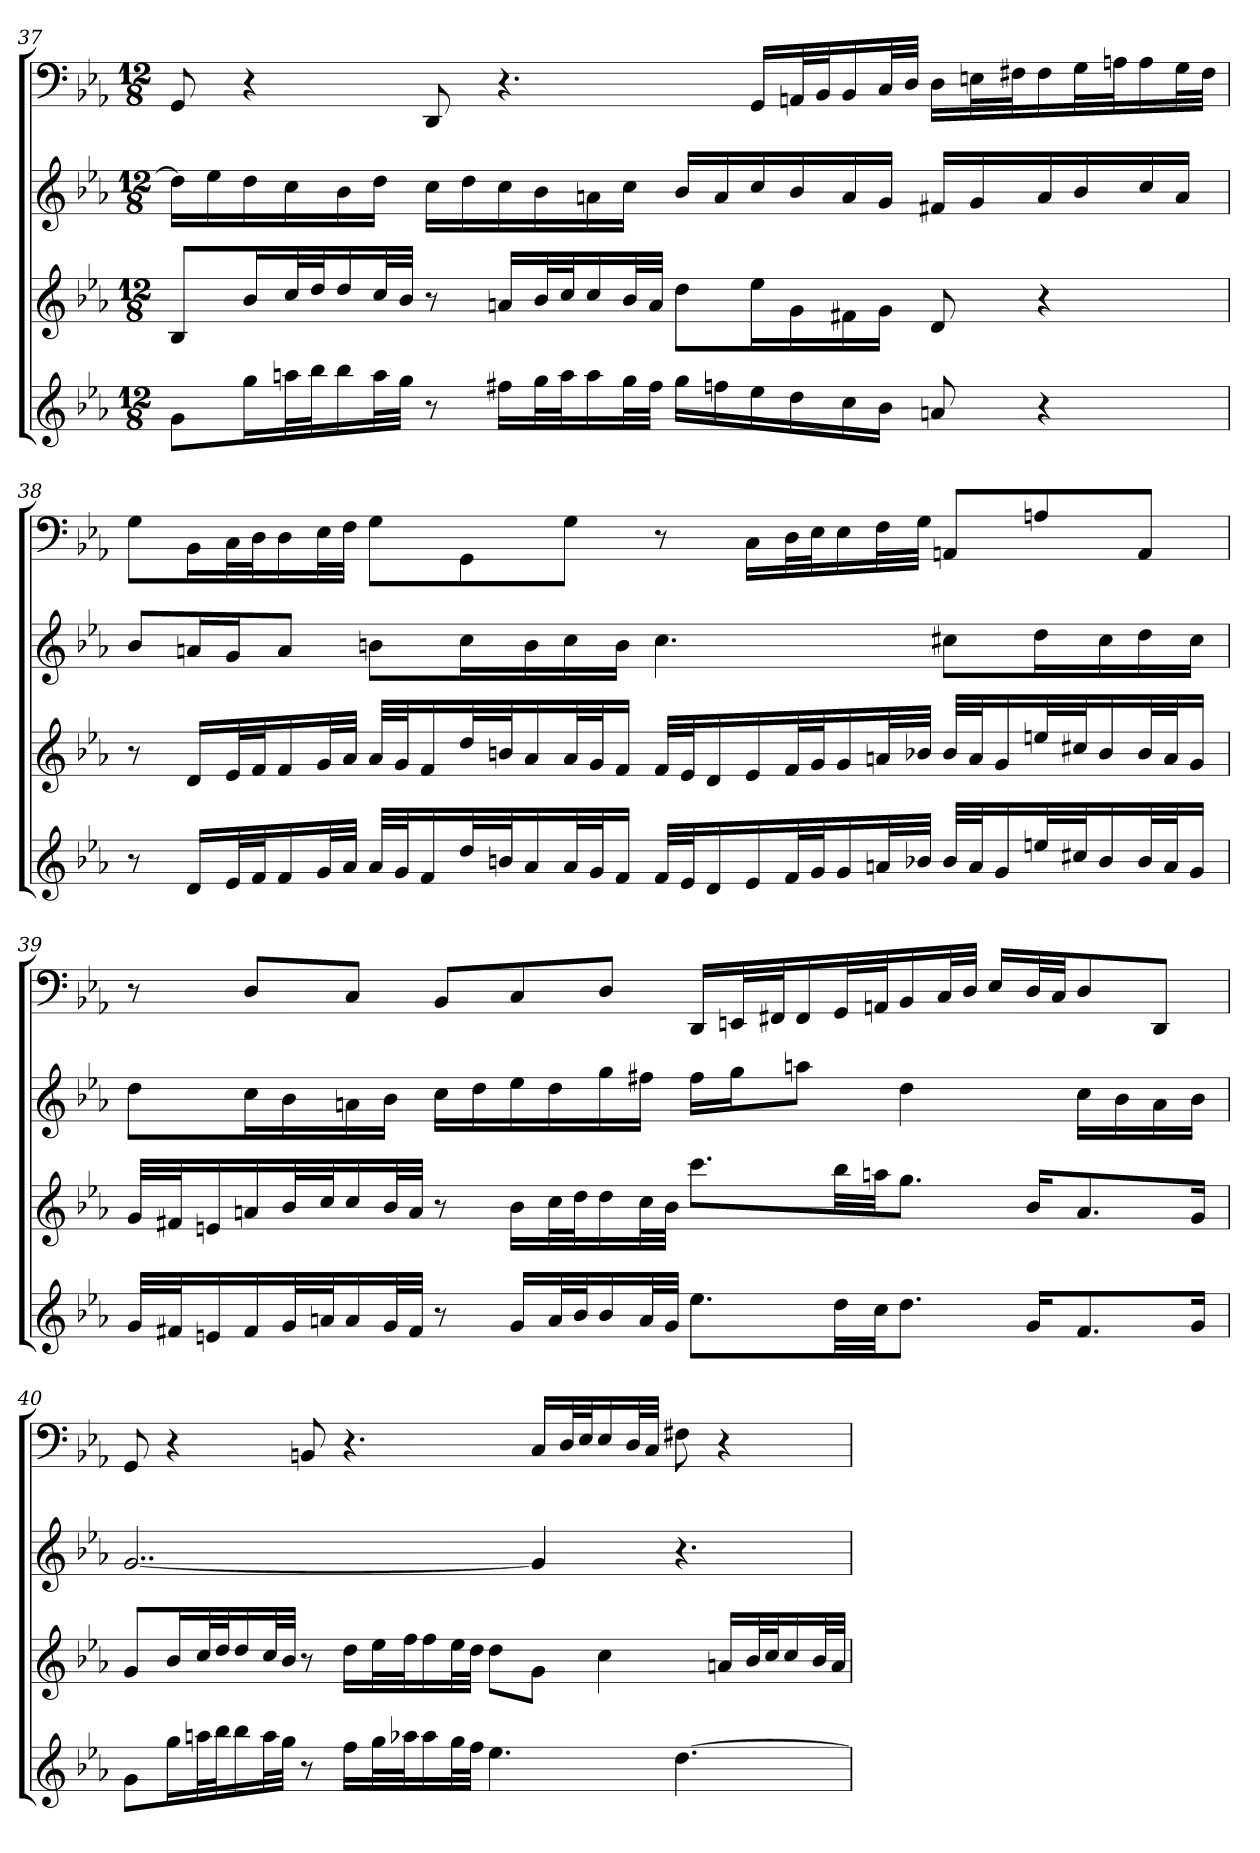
**kern	**kern	**kern	**kern
*part4	*part3	*part2	*part1
*staff4	*staff3	*staff2	*staff1
*clefG2	*clefG2	*clefG2	*clefF4
*k[b-e-a-]	*k[b-e-a-]	*k[b-e-a-]	*k[b-e-a-]
*c:	*c:	*c:	*c:
*M12/8	*M12/8	*M12/8	*M12/8
=37	=37	=37	=37
8g\L	8B-/L	16dd\LL]	8GG
.	.	16ee-\	.
16gg\L	16b-/L	16dd\	4r
32aan\L	32cc/L	16cc\	.
32bb-\J	32dd/J	.	.
16bb-\	16dd/	16b-\	.
32aa\L	32cc/L	16dd\JJ	.
32gg\JJJ	32b-/JJJ	.	.
8r	8r	16cc\LL	8DD
.	.	16dd\	.
16ff#X\LL	16an/LL	16cc\	4.r
32gg\L	32b-/L	16b-\	.
32aa\J	32cc/J	.	.
16aa\	16cc/	16an\	.
32gg\L	32b-/L	16cc\JJ	.
32ff#\JJJ	32a/JJJ	.	.
16gg\LL	8dd\L	16b-/LL	.
16ffn\	.	16a/	.
16ee-\	16ee-\L	16cc/	16GG/LL
16dd\	16g\	16b-/	32AAn/L
.	.	.	32BB-/J
16cc\	16f#X\	16a/	16BB-/
16b-\JJ	16g\JJ	16g/JJ	32C/L
.	.	.	32D/JJJ
8an	8d	16f#X/LL	16D\LL
.	.	16g/	32En\L
.	.	.	32F#X\J
4r	4r	16a/	16F#\
.	.	16b-/	32G\L
.	.	.	32An\J
.	.	16cc/	16A\
.	.	16a/JJ	32G\L
.	.	.	32F#\JJJ
=38	=38	=38	=38
8r	8r	8b-/L	8G\L
16d/LL	16d/LL	16an/L	16BB-\L
32e-/L	32e-/L	16g/J	32C\L
32f/J	32f/J	.	32D\J
16f/	16f/	8a/J	16D\
32g/L	32g/L	.	32E-\L
32a-/JJJ	32a-/JJJ	.	32F\JJJ
32a-/LLL	32a-/LLL	8bn\L	8G\L
32g/J	32g/J	.	.
16f/	16f/	.	.
32dd/L	32dd/L	16cc\L	8GG\
32bn/J	32bn/J	.	.
16a-/	16a-/	16b\	.
32a-/L	32a-/L	16cc\	8G\J
32g/J	32g/J	.	.
16f/JJ	16f/JJ	16b\JJ	.
32f/LLL	32f/LLL	4.cc	8r
32e-/J	32e-/J	.	.
16d/	16d/	.	.
16e-/	16e-/	.	16C\LL
32f/L	32f/L	.	32D\L
32g/J	32g/J	.	32E-\J
16g/	16g/	.	16E-\
32an/L	32an/L	.	32F\L
32b-X/JJJ	32b-X/JJJ	.	32G\JJJ
32b-/LLL	32b-/LLL	8cc#X\L	8AAn/L
32a/J	32a/J	.	.
16g/	16g/	.	.
32een/L	32een/L	16dd\L	8An/
32cc#X/J	32cc#X/J	.	.
16b-/	16b-/	16cc#\	.
32b-/L	32b-/L	16dd\	8AA/J
32a/J	32a/J	.	.
16g/JJ	16g/JJ	16cc#\JJ	.
=39	=39	=39	=39
32g/LLL	32g/LLL	8dd\L	8r
32f#X/J	32f#X/J	.	.
16en/	16en/	.	.
16f#/	16an/	16cc\L	8D/L
32g/L	32b-/L	16b-\	.
32an/J	32cc/J	.	.
16a/	16cc/	16an\	8C/J
32g/L	32b-/L	16b-\JJ	.
32f#/JJJ	32a/JJJ	.	.
8r	8r	16cc\LL	8BB-/L
.	.	16dd\	.
16g/LL	16b-\LL	16ee-\	8C/
32a/L	32cc\L	16dd\	.
32b-/J	32dd\J	.	.
16b-/	16dd\	16gg\	8D/J
32a/L	32cc\L	16ff#X\JJ	.
32g/JJJ	32b-\JJJ	.	.
8.ee-\L	8.ccc\L	16ff#\LL	16DD/LL
.	.	16gg\J	32EEn/L
.	.	.	32FF#X/J
.	.	8aan\J	16FF#/
32dd\LL	32bb-\LL	.	32GG/L
32cc\JJ	32aan\JJ	.	32AAn/J
8.dd\J	8.gg\J	4dd	16BB-/
.	.	.	32C/L
.	.	.	32D/JJJ
.	.	.	16E-/LL
16g/KL	16b-/KL	.	32D/L
.	.	.	32C/JJ
8.f#/	8.a/	16cc\LL	8D/
.	.	16b-\	.
.	.	16a\	8DD/J
16g/Jk	16g/Jk	16b-\JJ	.
=40	=40	=40	=40
8g\L	8g/L	[2..g	8GG
16gg\L	16b-/L	.	4r
32aan\L	32cc/L	.	.
32bb-\J	32dd/J	.	.
16bb-\	16dd/	.	.
32aa\L	32cc/L	.	.
32gg\JJJ	32b-/JJJ	.	.
8r	8r	.	8BBn
16ff\LL	16dd\LL	.	4.r
32gg\L	32ee-\L	.	.
32aa-X\J	32ff\J	.	.
16aa-\	16ff\	.	.
32gg\L	32ee-\L	.	.
32ff\JJJ	32dd\JJJ	.	.
4.ee-	8dd\L	.	.
.	8g\J	4g]	16C/LL
.	.	.	32D/L
.	.	.	32E-/J
.	4cc	.	16E-/
.	.	.	32D/L
.	.	.	32C/JJJ
[4.dd	.	4.r	8F#X
.	16an/LL	.	4r
.	32b-/L	.	.
.	32cc/J	.	.
.	16cc/	.	.
.	32b-/L	.	.
.	32a/JJJ	.	.
=	=	=	=
*-	*-	*-	*-
